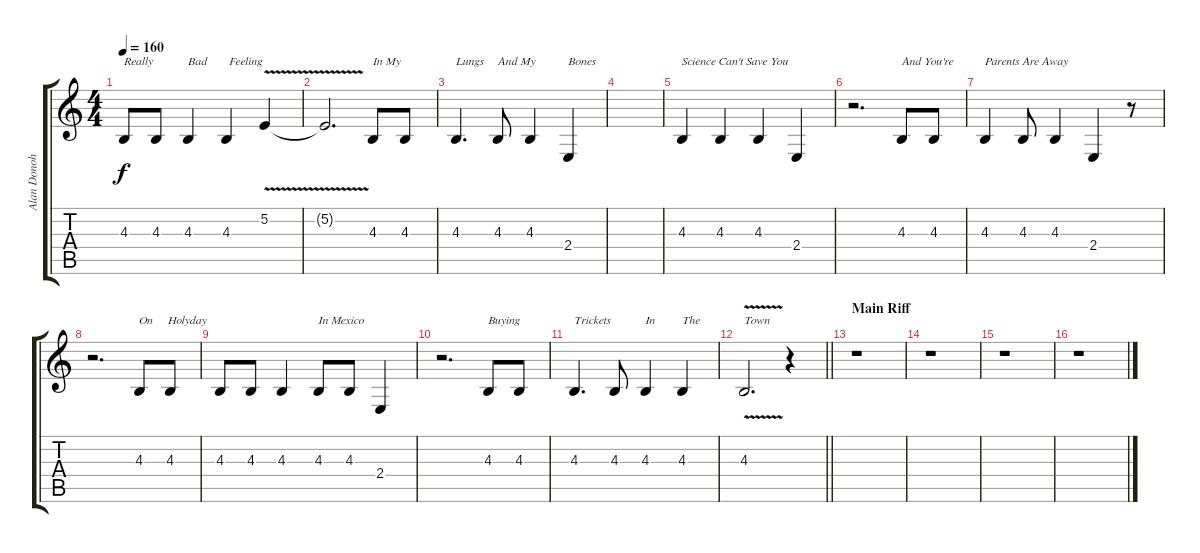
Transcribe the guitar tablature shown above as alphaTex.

\track ("Alan Donohoe - Vocals" "Alan Donoh") {instrument bassoon}
\staff {score tabs}
\tuning (E4 B3 G3 D3 A2 E2) {hide}
\ts (4 4)
\tempo 160
\clef g2
\ks c
4.3.8{txt "Really" dy f} 4.3.8 4.3.4{txt "Bad"} 4.3.4{txt " Feeling"} 5.2{v}.4 |
5.2{t}.2{d} 4.3.8{txt "In My"} 4.3.8 |
4.3.4{d txt "Lungs"} 4.3.8{txt "And My"} 4.3.4 2.4.4{txt "Bones"} |
|
4.3.4{txt "Science Can't Save You"} 4.3.4 4.3.4 2.4.4 |
r.2{d} 4.3.8{txt "And You're"} 4.3.8 |
4.3.4{txt "Parents Are Away"} 4.3.8 4.3.4 2.4.4 r.8 |
r.2{d} 4.3.8{txt "On     Holyday"} 4.3.8 |
4.3.8 4.3.8 4.3.4 4.3.8{txt "In Mexico"} 4.3.8 2.4.4 |
r.2{d} 4.3.8{txt "Buying"} 4.3.8 |
4.3.4{d txt "Trickets"} 4.3.8 4.3.4{txt "In"} 4.3.4{txt "The"} |
\barLineRight lightlight
4.3{v}.2{d txt "Town"} r.4 |
\section ("" "Main Riff")
r.1 |
r.1 |
r.1 |
r.1
